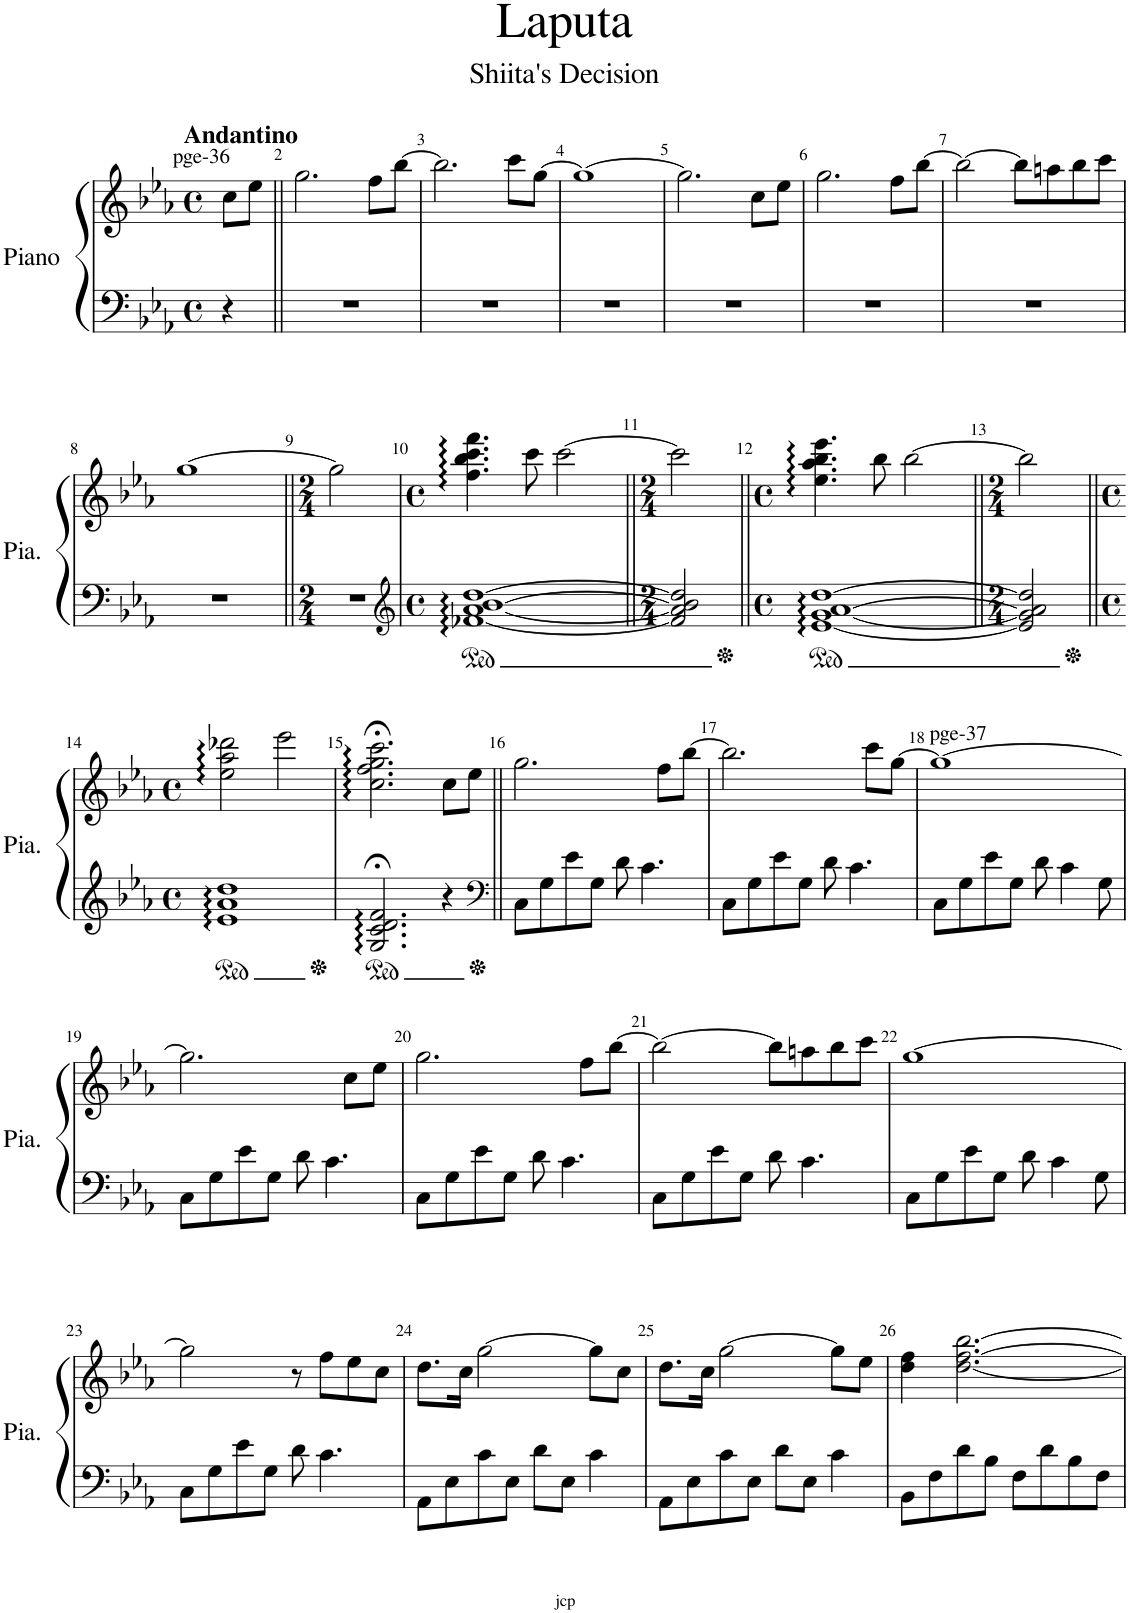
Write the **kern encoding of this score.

**kern	**kern
*part1	*part1
*staff2	*staff1
*I"Piano	*
*I'Pia.	*
*clefF4	*clefG2
*k[b-e-a-]	*k[b-e-a-]
*M4/4	*M4/4
*met(c)	*met(c)
=1	=1
!	!LO:TX:a:B:t=Andantino
!	!LO:TX:a:t=pge-36
4r	8cc\L
.	8ee-\J
=2||	=2||
1r	2.gg\
.	8ff\L
.	[8bb-\J
=3	=3
1r	2.bb-\]
.	8ccc\L
.	[8gg\J
=4	=4
1r	1gg_
=5	=5
1r	2.gg\]
.	8cc\L
.	8ee-\J
=6	=6
1r	2.gg\
.	8ff\L
.	[8bb-\J
=7	=7
1r	2bb-\_
.	8bb-\L]
.	8aan\
.	8bb-\
.	8ccc\J
!!LO:LB:g=z
=8	=8
1r	[1gg
=9||	=9||
*M2/4	*M2/4
2r	2gg\]
=10	=10
*clefG2	*
*M4/4	*M4/4
*met(c)	*met(c)
[1f-X [1a- [1b- [1dd	4.ff\ 4.bb-\ 4.ccc\ 4.fff\
.	8ccc\
.	[2ccc\
=11||	=11||
*M2/4	*M2/4
2f-/] 2a-/] 2b-/] 2dd/]	2ccc\]
=12||	=12||
*M4/4	*M4/4
*met(c)	*met(c)
[1e- [1g [1a- [1dd	4.ee-\ 4.aa-\ 4.bb-\ 4.eee-\
.	8bb-\
.	[2bb-\
=13||	=13||
*M2/4	*M2/4
2e-/] 2g/] 2a-/] 2dd/]	2bb-\]
!!LO:LB:g=z
=14||	=14||
*M4/4	*M4/4
*met(c)	*met(c)
1e- 1a- 1dd	2ee-\ 2aa-\ 2ddd-X\
.	2eee-\
=15	=15
2.G/;< 2.c/;< 2.d/;< 2.f/;<	2.cc\;< 2.ff\;< 2.gg\;< 2.ccc\;<
4r	8cc\L
.	8ee-\J
=16||	=16||
*clefF4	*
8C\L	2.gg\
8G\	.
8e-\	.
8G\J	.
8d\	.
4.c\	.
.	8ff\L
.	[8bb-\J
=17	=17
8C\L	2.bb-\]
8G\	.
8e-\	.
8G\J	.
8d\	.
4.c\	.
.	8ccc\L
.	[8gg\J
=18	=18
!	!LO:TX:a:t=pge-37
8C\L	1gg_
8G\	.
8e-\	.
8G\J	.
8d\	.
4c\	.
8G\	.
!!LO:LB:g=z
=19	=19
8C\L	2.gg\]
8G\	.
8e-\	.
8G\J	.
8d\	.
4.c\	.
.	8cc\L
.	8ee-\J
=20	=20
8C\L	2.gg\
8G\	.
8e-\	.
8G\J	.
8d\	.
4.c\	.
.	8ff\L
.	[8bb-\J
=21	=21
8C\L	2bb-\_
8G\	.
8e-\	.
8G\J	.
8d\	8bb-\L]
4.c\	8aan\
.	8bb-\
.	8ccc\J
=22	=22
8C\L	[1gg
8G\	.
8e-\	.
8G\J	.
8d\	.
4c\	.
8G\	.
!!LO:LB:g=z
=23	=23
8C\L	2gg\]
8G\	.
8e-\	.
8G\J	.
8d\	8r
4.c\	8ff\L
.	8ee-\
.	8cc\J
=24	=24
8AA-\L	8.dd\L
8E-\	.
.	16cc\Jk
8c\	[2gg\
8E-\J	.
8d\L	.
8E-\J	.
4c\	8gg\L]
.	8cc\J
=25	=25
8AA-\L	8.dd\L
8E-\	.
.	16cc\Jk
8c\	[2gg\
8E-\J	.
8d\L	.
8E-\J	.
4c\	8gg\L]
.	8ee-\J
=26	=26
8BB-\L	4dd\ 4ff\
8F\	.
8d\	[2.dd\ [2.ff\ [2.bb-\
8B-\J	.
8F\L	.
8d\	.
8B-\	.
8F\J	.
=	=
*-	*-
